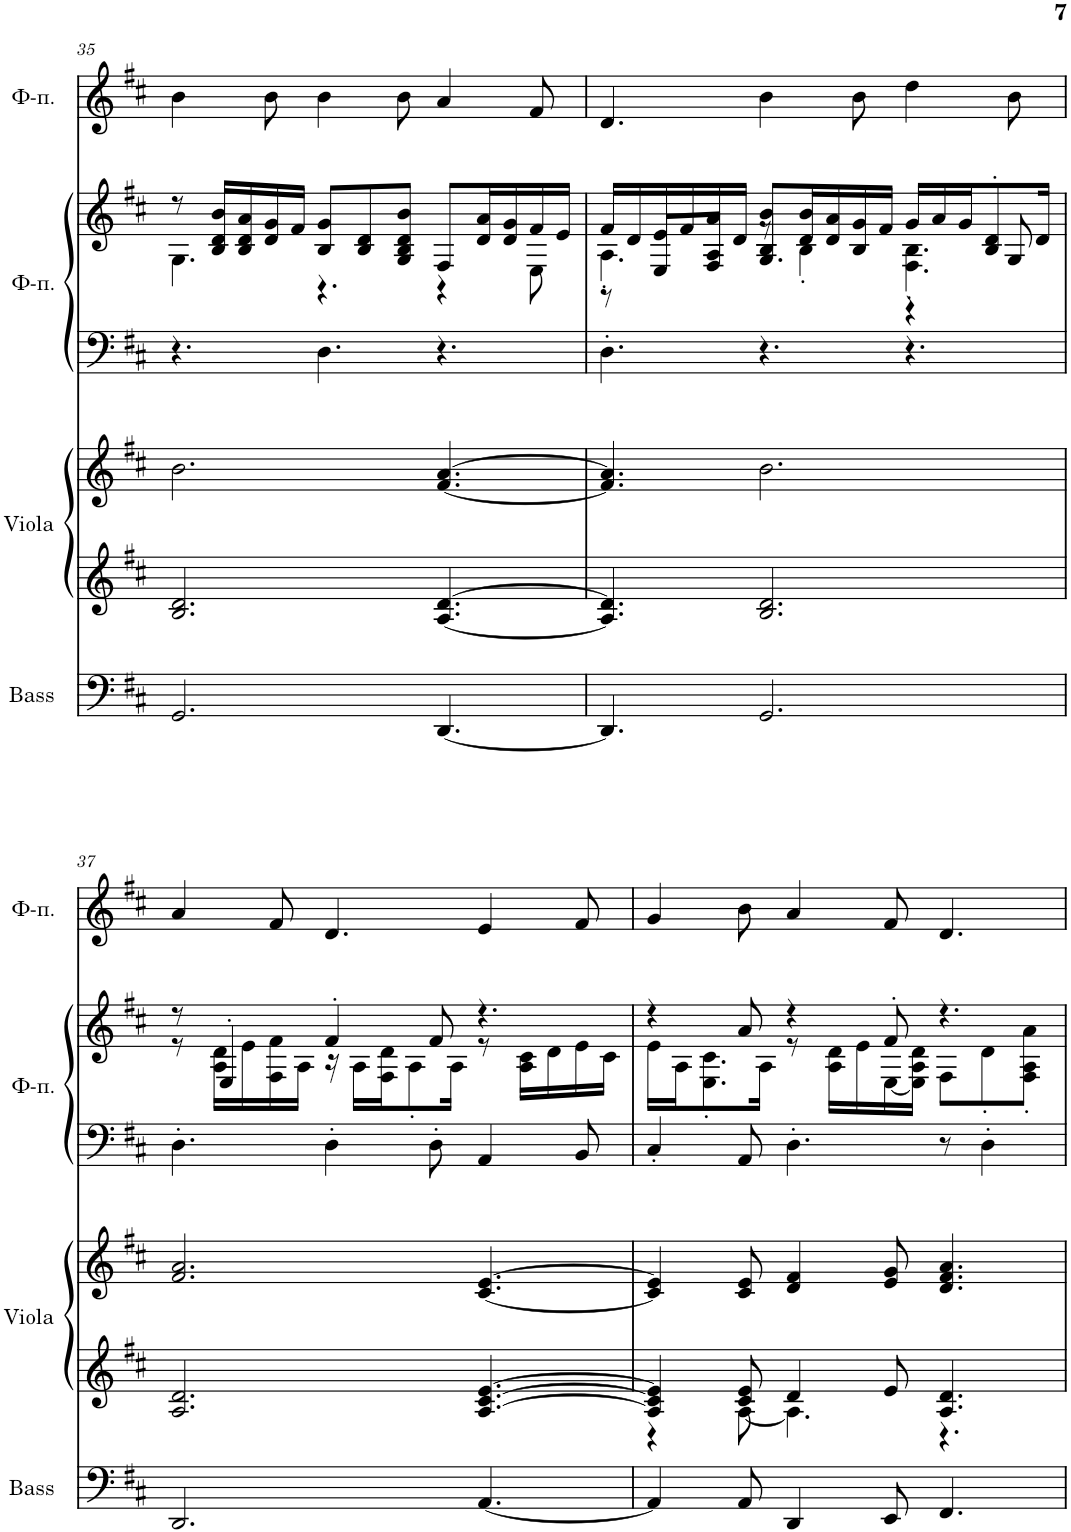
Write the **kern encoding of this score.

**kern	**kern	**kern	**kern	**kern	**kern
*part4	*part3	*part3	*part2	*part2	*part1
*staff6	*staff5	*staff4	*staff3	*staff2	*staff1
*I", Bass	*I"Violas1	*	*I"Фортепиано, Pialo R	*	*I"Фортепиано, Solo
*I'Bass	*I'Viola	*	*	*	*
!!LO:PB:g=z
*clefF4	*clefG2	*clefG2	*clefF4	*clefG2	*clefG2
*k[f#c#]	*k[f#c#]	*k[f#c#]	*k[f#c#]	*k[f#c#]	*k[f#c#]
*M9/8	*M9/8	*M9/8	*M9/8	*M9/8	*M9/8
=35	=35	=35	=35	=35	=35
*	*	*	*	*^	*
2.GG/	2.B/ 2.d/	2.b\	4.r	8r	4.G\	4b\
.	.	.	.	16B/ 16d/ 16b/LL	.	.
.	.	.	.	16B/ 16d/ 16a/	.	.
.	.	.	.	16d/ 16g/	.	8b\
.	.	.	.	16f#/JJ	.	.
.	.	.	4.D\	8B/ 8g/L	4.r	4b\
.	.	.	.	8B/ 8d/	.	.
.	.	.	.	8G/ 8B/ 8d/ 8b/J	.	8b\
[4.DD/	[4.A/ [4.d/	[4.f#/ [4.a/	4.r	8F#/L	4r	4a/
.	.	.	.	16d/ 16a/L	.	.
.	.	.	.	16d/ 16g/	.	.
.	.	.	.	16f#/	8E\	8f#/
.	.	.	.	16e/JJ	.	.
=36	=36	=36	=36	=36	=36	=36
*	*	*	*	*	*^	*
4.DD/]	4.A/] 4.d/]	4.f#/] 4.a/]	4.D'\	16f#/LL	4.A'\	8r	4.d/
.	.	.	.	16d/	.	.	.
.	.	.	.	16e/	.	8E/L	.
.	.	.	.	16f#/	.	.	.
.	.	.	.	16A/ 16a/	.	8F#/J	.
.	.	.	.	16d/JJ	.	.	.
2.GG/	2.B/ 2.d/	2.b\	4.r	8B/ 8b/L	8r	4.G/	4b\
.	.	.	.	16d/ 16b/L	4B'\	.	.
.	.	.	.	16d/ 16a/	.	.	.
.	.	.	.	16B/ 16g/	.	.	8b\
.	.	.	.	16f#/JJ	.	.	.
.	.	.	4.r	16g/LL	4.F#\' 4.B\'	4r	4dd\
.	.	.	.	16a/	.	.	.
.	.	.	.	16g/J	.	.	.
.	.	.	.	8B/' 8d/'	.	.	.
.	.	.	.	.	.	8G/	8b\
.	.	.	.	16d/Jk	.	.	.
*	*	*	*	*	*v	*v	*
!!LO:LB:g=z
=37	=37	=37	=37	=37	=37	=37
2.DD/	2.A/ 2.d/	2.f#/ 2.a/	4.D'\	8r	8r	4a/
.	.	.	.	4E'/	16A\ 16d\LL	.
.	.	.	.	.	16e\	.
.	.	.	.	.	16F#\ 16f#\	8f#/
.	.	.	.	.	16A\JJ	.
.	.	.	4D'\	4f#'/	16r	4.d/
.	.	.	.	.	16A\LL	.
.	.	.	.	.	16F#\ 16d\J	.
.	.	.	.	.	8A'\	.
.	.	.	8D'\	8f#/	.	.
.	.	.	.	.	16A\Jk	.
[4.AA/	[4.A/ [4.c#/ [4.e/	[4.c#/ [4.e/	4AA/	4.r	8r	4e/
.	.	.	.	.	16A\ 16c#\LL	.
.	.	.	.	.	16d\	.
.	.	.	8BB/	.	16e\	8f#/
.	.	.	.	.	16c#\JJ	.
=38	=38	=38	=38	=38	=38	=38
*	*^	*	*	*	*	*
4AA/]	4A/] 4c#/] 4e/]	4r	4c#/] 4e/]	4C#'/	4r	16e\LL	4g/
.	.	.	.	.	.	16A\J	.
.	.	.	.	.	.	8.E\' 8.c#\'	.
8AA/	8c#/ 8e/	[8A\	8c#/ 8e/	8AA/	8a/	.	8b\
.	.	.	.	.	.	16A\Jk	.
4DD/	4d/	4.A\]	4d/ 4f#/	4.D'\	4r	8r	4a/
.	.	.	.	.	.	16A\ 16d\LL	.
.	.	.	.	.	.	16e\	.
8EE/	8e/	.	8e/ 8g/	.	8f#'/	[16E\	8f#/
.	.	.	.	.	.	16E\] 16A\ 16d\JJ	.
4.FF#/	4.A/ 4.d/	4.r	4.d/ 4.f#/ 4.a/	8r	4.r	8F#\L	4.d/
.	.	.	.	4D'\	.	8d'\	.
.	.	.	.	.	.	8F#\' 8A\' 8a\'J	.
*	*v	*v	*	*	*v	*v	*
=	=	=	=	=	=
*-	*-	*-	*-	*-	*-
